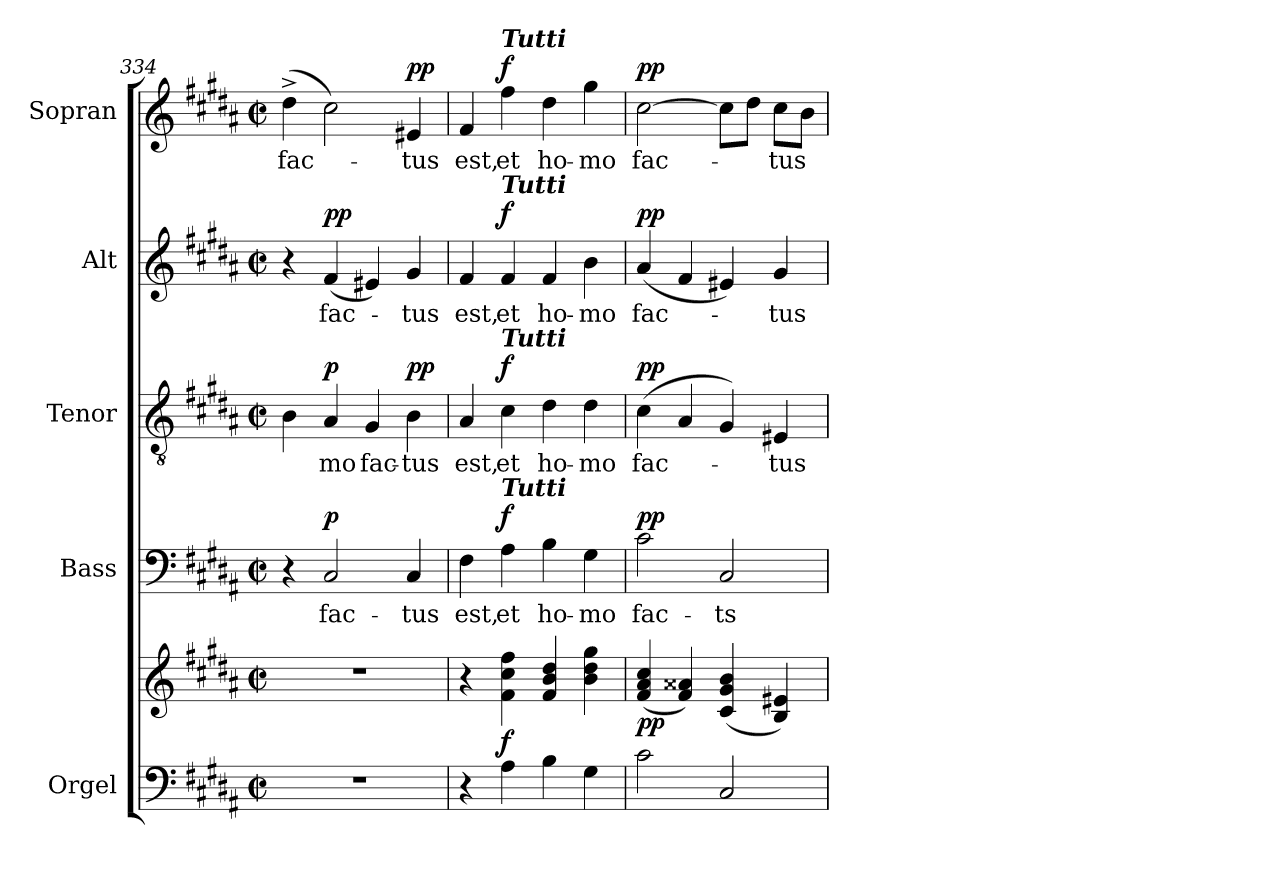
**kern	**kern	**dynam	**kern	**text	**dynam	**kern	**text	**dynam	**kern	**text	**dynam	**kern	**text	**dynam
*part5	*part5	*part5	*part4	*part4	*part4	*part3	*part3	*part3	*part2	*part2	*part2	*part1	*part1	*part1
*staff6	*staff5	*staff5/6	*staff4	*staff4	*staff4	*staff3	*staff3	*staff3	*staff2	*staff2	*staff2	*staff1	*staff1	*staff1
*I"Orgel	*	*	*I"Bass	*	*	*I"Tenor	*	*	*I"Alt	*	*	*I"Sopran	*	*
*I'Org.	*	*	*I'B.	*	*	*I'T.	*	*	*I'A.	*	*	*I'S.	*	*
*clefF4	*clefG2	*	*clefF4	*	*	*clefGv2	*	*	*clefG2	*	*	*clefG2	*	*
*k[f#c#g#d#a#]	*k[f#c#g#d#a#]	*	*k[f#c#g#d#a#]	*	*	*k[f#c#g#d#a#]	*	*	*k[f#c#g#d#a#]	*	*	*k[f#c#g#d#a#]	*	*
*B:	*B:	*	*B:	*	*	*B:	*	*	*B:	*	*	*B:	*	*
*M2/2	*M2/2	*	*M2/2	*	*	*M2/2	*	*	*M2/2	*	*	*M2/2	*	*
*met(c|)	*met(c|)	*	*met(c|)	*	*	*met(c|)	*	*	*met(c|)	*	*	*met(c|)	*	*
=334	=334	=334	=334	=334	=334	=334	=334	=334	=334	=334	=334	=334	=334	=334
!	!	!	!	!	!	!	!	!	!	!	!	!	!LO:LY:b	!
1r	1r	.	4r	.	.	4B\	.	.	4r	.	.	(>4dd#^>\	fac-	.
!	!	!	!	!LO:LY:b	!LO:DY:a	!	!LO:LY:b	!LO:DY:a	!	!LO:LY:b	!LO:DY:a	!	!	!
.	.	.	2C#/	fac-	p	4A#/	-mo	p	(<4f#/	fac-	pp	2cc#\)	.	.
!	!	!	!	!	!	!	!LO:LY:b	!	!	!	!	!	!	!
.	.	.	.	.	.	4G#/	fac-	.	4e#X/)	.	.	.	.	.
!	!	!	!	!LO:LY:b	!	!	!LO:LY:b	!LO:DY:a	!	!LO:LY:b	!	!	!LO:LY:b	!LO:DY:a
.	.	.	4C#/	-tus	.	4B\	-tus	pp	4g#/	-tus	.	4e#X/	-tus	pp
=335	=335	=335	=335	=335	=335	=335	=335	=335	=335	=335	=335	=335	=335	=335
!	!	!	!	!LO:LY:b	!	!	!LO:LY:b	!	!	!LO:LY:b	!	!	!LO:LY:b	!
4r	4r	.	4F#\	est,	.	4A#/	est,	.	4f#/	est,	.	4f#/	est,	.
!	!	!	!	!	!	!	!	!	!	!	!	!LO:TX:a:Bi:t=Tutti	!	!
!	!	!	!	!	!	!	!	!	!LO:TX:a:Bi:t=Tutti	!	!	!	!	!
!	!	!	!	!	!	!LO:TX:a:Bi:t=Tutti	!	!	!	!	!	!	!	!
!	!	!	!LO:TX:a:Bi:t=Tutti	!	!	!	!	!	!	!	!	!	!	!
!	!	!LO:DY:b	!	!LO:LY:b	!LO:DY:a	!	!LO:LY:b	!LO:DY:b	!	!LO:LY:b	!LO:DY:b	!	!LO:LY:b	!LO:DY:a
4A#\	4f#\ 4cc#\ 4ff#\	f	4A#\	et	f	4c#\	et	f	4f#/	et	f	4ff#\	et	f
!	!	!	!	!LO:LY:b	!	!	!LO:LY:b	!	!	!LO:LY:b	!	!	!LO:LY:b	!
4B\	4f#/ 4b/ 4dd#/	.	4B\	ho-	.	4d#\	ho-	.	4f#/	ho-	.	4dd#\	ho-	.
!	!	!	!	!LO:LY:b	!	!	!LO:LY:b	!	!	!LO:LY:b	!	!	!LO:LY:b	!
4G#\	4b\ 4dd#\ 4gg#\	.	4G#\	-mo	.	4d#\	-mo	.	4b\	-mo	.	4gg#\	-mo	.
=336	=336	=336	=336	=336	=336	=336	=336	=336	=336	=336	=336	=336	=336	=336
!	!	!LO:DY:b	!	!LO:LY:b	!LO:DY:a	!	!LO:LY:b	!LO:DY:a	!	!LO:LY:b	!LO:DY:a	!	!LO:LY:b	!LO:DY:a
2c#\	(<4f#/ 4a#/ 4cc#/	pp	2c#\	fac-	pp	(>4c#\	fac-	pp	(<4a#/	fac-	pp	[2cc#\	fac-	pp
.	4f#/ 4a##/)	.	.	.	.	4A#/	.	.	4f#/	.	.	.	.	.
!	!	!	!	!LO:LY:b	!	!	!	!	!	!	!	!	!	!
2C#/	(<4c#/ 4g#/ 4b/	.	2C#/	-ts	.	4G#/)	.	.	4e#X/)	.	.	8cc#\L]	.	.
.	.	.	.	.	.	.	.	.	.	.	.	8dd#\J	.	.
!	!	!	!	!	!	!	!LO:LY:b	!	!	!LO:LY:b	!	!	!LO:LY:b	!
.	4B/ 4e#X/)	.	.	.	.	4E#X/	-tus	.	4g#/	-tus	.	8cc#\L	-tus	.
.	.	.	.	.	.	.	.	.	.	.	.	8b\J	.	.
=	=	=	=	=	=	=	=	=	=	=	=	=	=	=
*-	*-	*-	*-	*-	*-	*-	*-	*-	*-	*-	*-	*-	*-	*-
